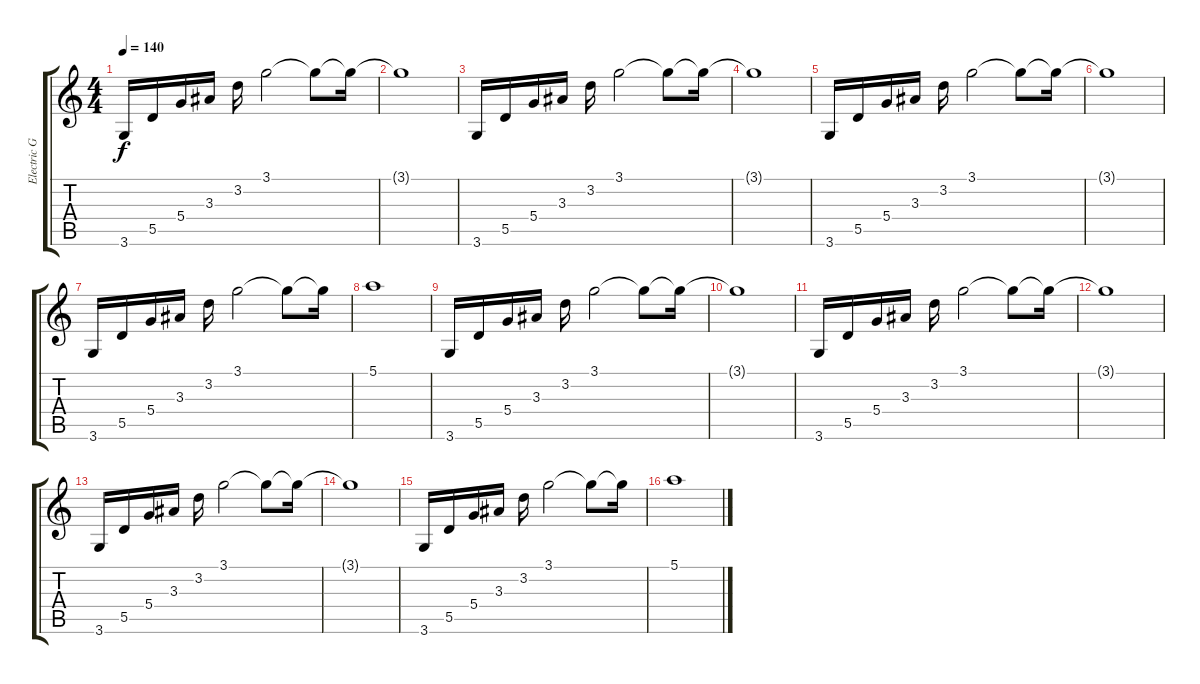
\track ("Electric Guitar - Solo" "Electric G") {instrument overdrivenguitar}
\staff {score tabs}
\tuning (E4 B3 G3 D3 A2 E2) {hide}
\ts (4 4)
\tempo 140
\clef g2
\ks c
3.6.16{dy f} 5.5.16 5.4.16 3.3.16 3.2.16 3.1.2 3.1{t}.8 3.1{t}.16 |
3.1{t}.1 |
3.6.16 5.5.16 5.4.16 3.3.16 3.2.16 3.1.2 3.1{t}.8 3.1{t}.16 |
3.1{t}.1 |
3.6.16 5.5.16 5.4.16 3.3.16 3.2.16 3.1.2 3.1{t}.8 3.1{t}.16 |
3.1{t}.1 |
3.6.16 5.5.16 5.4.16 3.3.16 3.2.16 3.1.2 3.1{t}.8 3.1{t}.16 |
5.1.1 |
3.6.16 5.5.16 5.4.16 3.3.16 3.2.16 3.1.2 3.1{t}.8 3.1{t}.16 |
3.1{t}.1 |
3.6.16 5.5.16 5.4.16 3.3.16 3.2.16 3.1.2 3.1{t}.8 3.1{t}.16 |
3.1{t}.1 |
3.6.16 5.5.16 5.4.16 3.3.16 3.2.16 3.1.2 3.1{t}.8 3.1{t}.16 |
3.1{t}.1 |
3.6.16 5.5.16 5.4.16 3.3.16 3.2.16 3.1.2 3.1{t}.8 3.1{t}.16 |
5.1.1
